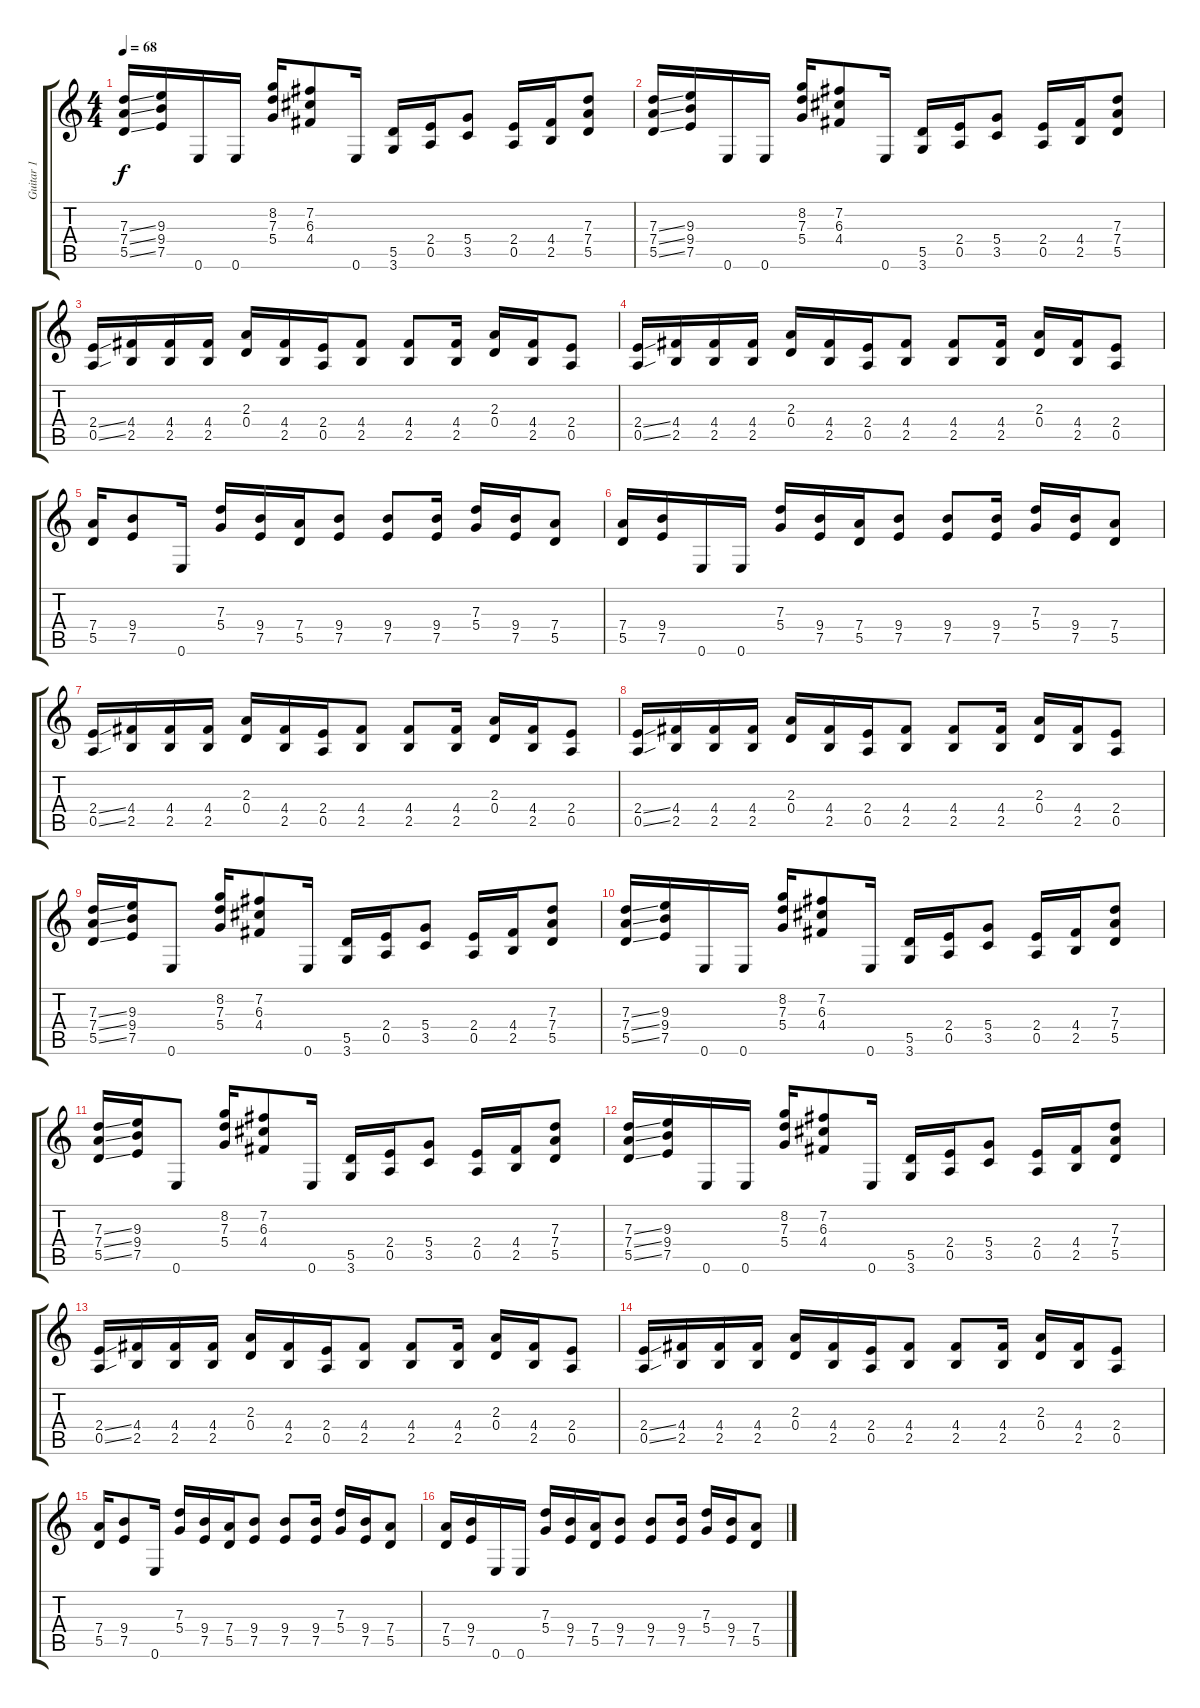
\track ("Guitar 1" "Guitar 1") {instrument distortionguitar}
\staff {score tabs}
\tuning (E4 B3 G3 D3 A2 E2) {hide}
\ts (4 4)
\tempo 68
\clef g2
\ks c
(7.3{ss} 7.4{ss} 5.5{ss}).16{dy f} (9.3 9.4 7.5).16 0.6.16 0.6.16 (8.2 7.3 5.4).16 (7.2 6.3 4.4).8 0.6.16 (5.5 3.6).16 (2.4 0.5).16 (5.4 3.5).8 (2.4 0.5).16 (4.4 2.5).16 (7.3 7.4 5.5).8 |
(7.3{ss} 7.4{ss} 5.5{ss}).16 (9.3 9.4 7.5).16 0.6.16 0.6.16 (8.2 7.3 5.4).16 (7.2 6.3 4.4).8 0.6.16 (5.5 3.6).16 (2.4 0.5).16 (5.4 3.5).8 (2.4 0.5).16 (4.4 2.5).16 (7.3 7.4 5.5).8 |
(2.4{ss} 0.5{ss}).16 (4.4 2.5).16 (4.4 2.5).16 (4.4 2.5).16 (2.3 0.4).16 (4.4 2.5).16 (2.4 0.5).16 (4.4 2.5).8 (4.4 2.5).8 (4.4 2.5).16 (2.3 0.4).16 (4.4 2.5).16 (2.4 0.5).8 |
(2.4{ss} 0.5{ss}).16 (4.4 2.5).16 (4.4 2.5).16 (4.4 2.5).16 (2.3 0.4).16 (4.4 2.5).16 (2.4 0.5).16 (4.4 2.5).8 (4.4 2.5).8 (4.4 2.5).16 (2.3 0.4).16 (4.4 2.5).16 (2.4 0.5).8 |
(7.4 5.5).16 (9.4 7.5).8 0.6.16 (7.3 5.4).16 (9.4 7.5).16 (7.4 5.5).16 (9.4 7.5).8 (9.4 7.5).8 (9.4 7.5).16 (7.3 5.4).16 (9.4 7.5).16 (7.4 5.5).8 |
(7.4 5.5).16 (9.4 7.5).16 0.6.16 0.6.16 (7.3 5.4).16 (9.4 7.5).16 (7.4 5.5).16 (9.4 7.5).8 (9.4 7.5).8 (9.4 7.5).16 (7.3 5.4).16 (9.4 7.5).16 (7.4 5.5).8 |
(2.4{ss} 0.5{ss}).16 (4.4 2.5).16 (4.4 2.5).16 (4.4 2.5).16 (2.3 0.4).16 (4.4 2.5).16 (2.4 0.5).16 (4.4 2.5).8 (4.4 2.5).8 (4.4 2.5).16 (2.3 0.4).16 (4.4 2.5).16 (2.4 0.5).8 |
(2.4{ss} 0.5{ss}).16 (4.4 2.5).16 (4.4 2.5).16 (4.4 2.5).16 (2.3 0.4).16 (4.4 2.5).16 (2.4 0.5).16 (4.4 2.5).8 (4.4 2.5).8 (4.4 2.5).16 (2.3 0.4).16 (4.4 2.5).16 (2.4 0.5).8 |
(7.3{ss} 7.4{ss} 5.5{ss}).16 (9.3 9.4 7.5).16 0.6.8 (8.2 7.3 5.4).16 (7.2 6.3 4.4).8 0.6.16 (5.5 3.6).16 (2.4 0.5).16 (5.4 3.5).8 (2.4 0.5).16 (4.4 2.5).16 (7.3 7.4 5.5).8 |
(7.3{ss} 7.4{ss} 5.5{ss}).16 (9.3 9.4 7.5).16 0.6.16 0.6.16 (8.2 7.3 5.4).16 (7.2 6.3 4.4).8 0.6.16 (5.5 3.6).16 (2.4 0.5).16 (5.4 3.5).8 (2.4 0.5).16 (4.4 2.5).16 (7.3 7.4 5.5).8 |
(7.3{ss} 7.4{ss} 5.5{ss}).16 (9.3 9.4 7.5).16 0.6.8 (8.2 7.3 5.4).16 (7.2 6.3 4.4).8 0.6.16 (5.5 3.6).16 (2.4 0.5).16 (5.4 3.5).8 (2.4 0.5).16 (4.4 2.5).16 (7.3 7.4 5.5).8 |
(7.3{ss} 7.4{ss} 5.5{ss}).16 (9.3 9.4 7.5).16 0.6.16 0.6.16 (8.2 7.3 5.4).16 (7.2 6.3 4.4).8 0.6.16 (5.5 3.6).16 (2.4 0.5).16 (5.4 3.5).8 (2.4 0.5).16 (4.4 2.5).16 (7.3 7.4 5.5).8 |
(2.4{ss} 0.5{ss}).16 (4.4 2.5).16 (4.4 2.5).16 (4.4 2.5).16 (2.3 0.4).16 (4.4 2.5).16 (2.4 0.5).16 (4.4 2.5).8 (4.4 2.5).8 (4.4 2.5).16 (2.3 0.4).16 (4.4 2.5).16 (2.4 0.5).8 |
(2.4{ss} 0.5{ss}).16 (4.4 2.5).16 (4.4 2.5).16 (4.4 2.5).16 (2.3 0.4).16 (4.4 2.5).16 (2.4 0.5).16 (4.4 2.5).8 (4.4 2.5).8 (4.4 2.5).16 (2.3 0.4).16 (4.4 2.5).16 (2.4 0.5).8 |
(7.4 5.5).16 (9.4 7.5).8 0.6.16 (7.3 5.4).16 (9.4 7.5).16 (7.4 5.5).16 (9.4 7.5).8 (9.4 7.5).8 (9.4 7.5).16 (7.3 5.4).16 (9.4 7.5).16 (7.4 5.5).8 |
(7.4 5.5).16 (9.4 7.5).16 0.6.16 0.6.16 (7.3 5.4).16 (9.4 7.5).16 (7.4 5.5).16 (9.4 7.5).8 (9.4 7.5).8 (9.4 7.5).16 (7.3 5.4).16 (9.4 7.5).16 (7.4 5.5).8
